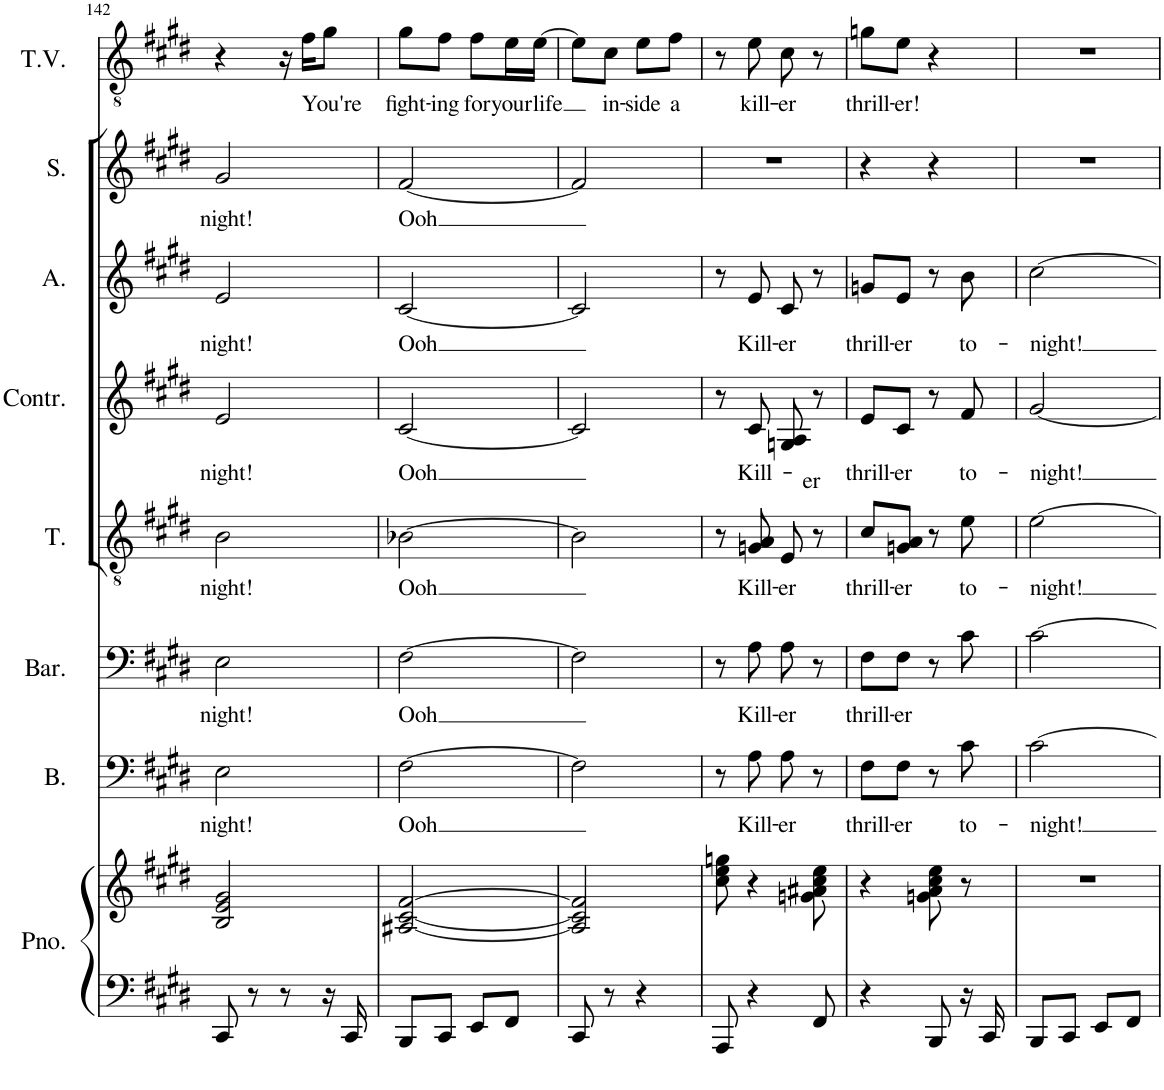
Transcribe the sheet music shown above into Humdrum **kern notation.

**kern	**kern	**kern	**text	**kern	**text	**kern	**text	**kern	**text	**kern	**text	**kern	**text	**kern	**text
*part8	*part8	*part7	*part7	*part6	*part6	*part5	*part5	*part4	*part4	*part3	*part3	*part2	*part2	*part1	*part1
*staff9	*staff8	*staff7	*staff7	*staff6	*staff6	*staff5	*staff5	*staff4	*staff4	*staff3	*staff3	*staff2	*staff2	*staff1	*staff1
*I"Piano	*	*I"Bass	*	*I"Baritone	*	*I"Tenor	*	*I"Contralto	*	*I"Alto	*	*I"Soprano	*	*I"Tenor Voice	*
*I'Pno.	*	*I'B.	*	*I'Bar.	*	*I'T.	*	*I'Contr.	*	*I'A.	*	*I'S.	*	*I'T.V.	*
!!LO:PB:g=z
*clefF4	*clefG2	*clefF4	*	*clefF4	*	*clefGv2	*	*clefG2	*	*clefG2	*	*clefG2	*	*clefGv2	*
*k[f#c#g#d#]	*k[f#c#g#d#]	*k[f#c#g#d#]	*	*k[f#c#g#d#]	*	*k[f#c#g#d#]	*	*k[f#c#g#d#]	*	*k[f#c#g#d#]	*	*k[f#c#g#d#]	*	*k[f#c#g#d#]	*
*M2/4	*M2/4	*M2/4	*	*M2/4	*	*M2/4	*	*M2/4	*	*M2/4	*	*M2/4	*	*M2/4	*
=142	=142	=142	=142	=142	=142	=142	=142	=142	=142	=142	=142	=142	=142	=142	=142
!	!	!	!LO:LY:b	!	!LO:LY:b	!	!LO:LY:b	!	!LO:LY:b	!	!LO:LY:b	!	!LO:LY:b	!	!
8CC#/	2B/ 2e/ 2g#/	2E\	night!	2E\	night!	2B\	night!	2e/	night!	2e/	night!	2g#/	night!	4r	.
8r	.	.	.	.	.	.	.	.	.	.	.	.	.	.	.
8r	.	.	.	.	.	.	.	.	.	.	.	.	.	16r	.
!	!	!	!	!	!	!	!	!	!	!	!	!	!	!	!LO:LY:b
.	.	.	.	.	.	.	.	.	.	.	.	.	.	16f#\KL	You're
16r	.	.	.	.	.	.	.	.	.	.	.	.	.	8g#\J	.
16CC#/	.	.	.	.	.	.	.	.	.	.	.	.	.	.	.
=143	=143	=143	=143	=143	=143	=143	=143	=143	=143	=143	=143	=143	=143	=143	=143
!	!	!	!LO:LY:b	!	!LO:LY:b	!	!LO:LY:b	!	!LO:LY:b	!	!LO:LY:b	!	!LO:LY:b	!	!LO:LY:b
8BBB/L	[2A#X/ [2c#/ [2f#/	[2F#\	Ooh	[2F#\	Ooh	[2B-X\	Ooh	[2c#/	Ooh	[2c#/	Ooh	[2f#/	Ooh	8g#\L	fight-
!	!	!	!	!	!	!	!	!	!	!	!	!	!	!	!LO:LY:b
8CC#/J	.	.	.	.	.	.	.	.	.	.	.	.	.	8f#\J	-ing
!	!	!	!	!	!	!	!	!	!	!	!	!	!	!	!LO:LY:b
8EE/L	.	.	.	.	.	.	.	.	.	.	.	.	.	8f#\L	for
!	!	!	!	!	!	!	!	!	!	!	!	!	!	!	!LO:LY:b
8FF#/J	.	.	.	.	.	.	.	.	.	.	.	.	.	16e\L	your
!	!	!	!	!	!	!	!	!	!	!	!	!	!	!	!LO:LY:b
.	.	.	.	.	.	.	.	.	.	.	.	.	.	[16e\JJ	life
=144	=144	=144	=144	=144	=144	=144	=144	=144	=144	=144	=144	=144	=144	=144	=144
8CC#/	2A#/] 2c#/] 2f#/]	2F#\]	.	2F#\]	.	2B-\]	.	2c#/]	.	2c#/]	.	2f#/]	.	8e\L]	.
!	!	!	!	!	!	!	!	!	!	!	!	!	!	!	!LO:LY:b
8r	.	.	.	.	.	.	.	.	.	.	.	.	.	8c#\J	in-
!	!	!	!	!	!	!	!	!	!	!	!	!	!	!	!LO:LY:b
4r	.	.	.	.	.	.	.	.	.	.	.	.	.	8e\L	-side
!	!	!	!	!	!	!	!	!	!	!	!	!	!	!	!LO:LY:b
.	.	.	.	.	.	.	.	.	.	.	.	.	.	8f#\J	a
=145	=145	=145	=145	=145	=145	=145	=145	=145	=145	=145	=145	=145	=145	=145	=145
8AAA/	8cc#\ 8ee\ 8ggn\	8r	.	8r	.	8r	.	8r	.	8r	.	2r	.	8r	.
!	!	!	!LO:LY:b	!	!LO:LY:b	!	!LO:LY:b	!	!LO:LY:b	!	!LO:LY:b	!	!	!	!LO:LY:b
4r	4r	8A\	Kill-	8A\	Kill-	8Gn/ 8A/	Kill-	8c#/	Kill-	8e/	Kill-	.	.	8e\	kill-
!	!	!	!LO:LY:b	!	!LO:LY:b	!	!LO:LY:b	!	!LO:LY:b	!	!LO:LY:b	!	!	!	!LO:LY:b
.	.	8A\	-er	8A\	-er	8E/	-er	8Gn/ 8A/	-er	8c#/	-er	.	.	8c#\	-er
8FF#/	8gn\ 8a#X\ 8cc#\ 8ee\	8r	.	8r	.	8r	.	8r	.	8r	.	.	.	8r	.
=146	=146	=146	=146	=146	=146	=146	=146	=146	=146	=146	=146	=146	=146	=146	=146
!	!	!	!LO:LY:b	!	!LO:LY:b	!	!LO:LY:b	!	!LO:LY:b	!	!LO:LY:b	!	!	!	!LO:LY:b
4r	4r	8F#\L	thrill-	8F#\L	thrill-	8c#/L	thrill-	8e/L	thrill-	8gn/L	thrill-	4r	.	8gn\L	thrill-
!	!	!	!LO:LY:b	!	!LO:LY:b	!	!LO:LY:b	!	!LO:LY:b	!	!LO:LY:b	!	!	!	!LO:LY:b
.	.	8F#\J	-er	8F#\J	-er	8Gn/ 8A/J	-er	8c#/J	-er	8e/J	-er	.	.	8e\J	-er!
8BBB/	8gn\ 8a\ 8cc#\ 8ee\	8r	.	8r	.	8r	.	8r	.	8r	.	4r	.	4r	.
!	!	!	!LO:LY:b	!	!	!	!LO:LY:b	!	!LO:LY:b	!	!LO:LY:b	!	!	!	!
16r	8r	8c#\	to-	8c#\	.	8e\	to-	8f#/	to-	8b\	to-	.	.	.	.
16CC#/	.	.	.	.	.	.	.	.	.	.	.	.	.	.	.
=147	=147	=147	=147	=147	=147	=147	=147	=147	=147	=147	=147	=147	=147	=147	=147
!	!	!	!LO:LY:b	!	!	!	!LO:LY:b	!	!LO:LY:b	!	!LO:LY:b	!	!	!	!
8BBB/L	2r	[2c#\	-night!	[2c#\	.	[2e\	-night!	[2g#/	-night!	[2cc#\	-night!	2r	.	2r	.
8CC#/J	.	.	.	.	.	.	.	.	.	.	.	.	.	.	.
8EE/L	.	.	.	.	.	.	.	.	.	.	.	.	.	.	.
8FF#/J	.	.	.	.	.	.	.	.	.	.	.	.	.	.	.
=	=	=	=	=	=	=	=	=	=	=	=	=	=	=	=
*-	*-	*-	*-	*-	*-	*-	*-	*-	*-	*-	*-	*-	*-	*-	*-
